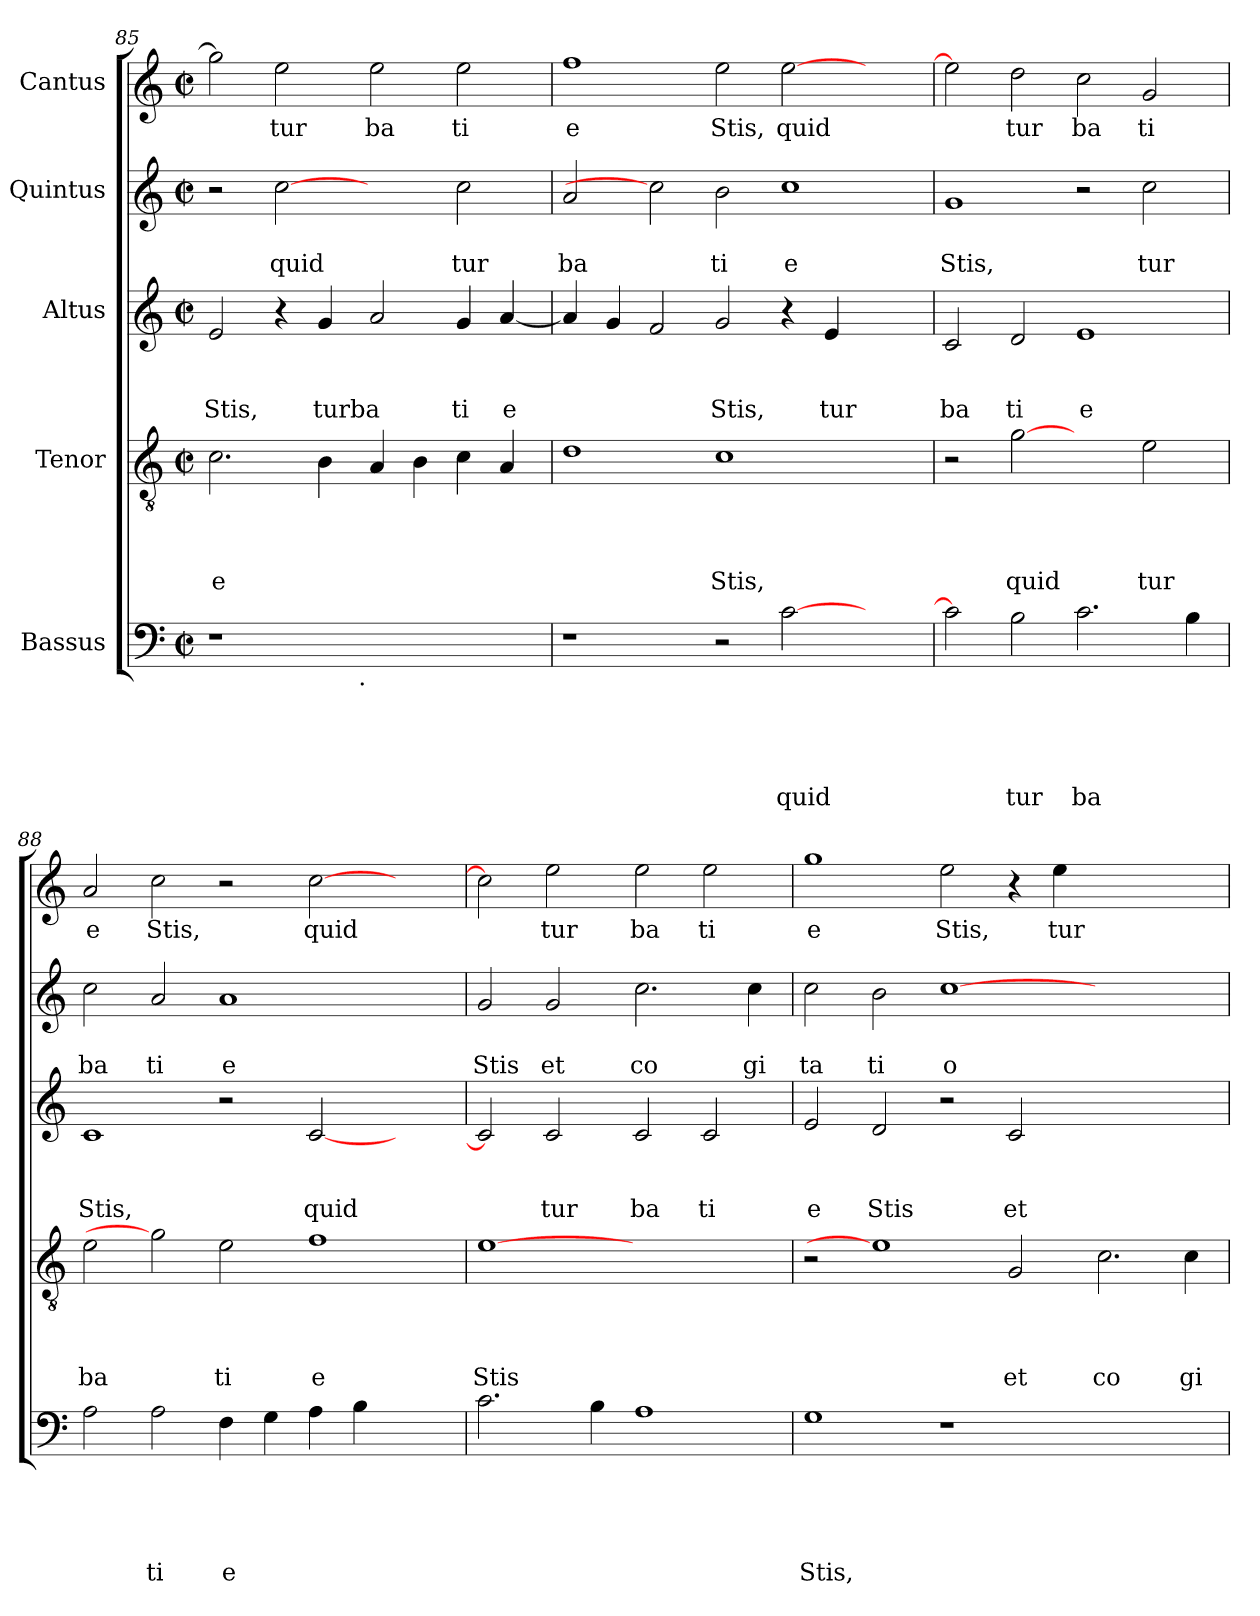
**kern	**text	**text	**text	**text	**text	**kern	**text	**text	**text	**text	**kern	**text	**text	**text	**kern	**text	**text	**kern	**text
*part5	*part5	*part5	*part5	*part5	*part5	*part4	*part4	*part4	*part4	*part4	*part3	*part3	*part3	*part3	*part2	*part2	*part2	*part1	*part1
*staff5	*staff5	*staff5	*staff5	*staff5	*staff5	*staff4	*staff4	*staff4	*staff4	*staff4	*staff3	*staff3	*staff3	*staff3	*staff2	*staff2	*staff2	*staff1	*staff1
*I"Bassus	*	*	*	*	*	*I"Tenor	*	*	*	*	*I"Altus	*	*	*	*I"Quintus	*	*	*I"Cantus	*
*clefF4	*	*	*	*	*	*clefGv2	*	*	*	*	*clefG2	*	*	*	*clefG2	*	*	*clefG2	*
*k[]	*	*	*	*	*	*k[]	*	*	*	*	*k[]	*	*	*	*k[]	*	*	*k[]	*
*C:	*	*	*	*	*	*C:	*	*	*	*	*C:	*	*	*	*C:	*	*	*C:	*
*M2/2	*	*	*	*	*	*M2/2	*	*	*	*	*M2/2	*	*	*	*M2/2	*	*	*M2/2	*
*met(c|)	*	*	*	*	*	*met(c|)	*	*	*	*	*met(c|)	*	*	*	*met(c|)	*	*	*met(c|)	*
=85	=85	=85	=85	=85	=85	=85	=85	=85	=85	=85	=85	=85	=85	=85	=85	=85	=85	=85	=85
!	!	!	!	!	!	!	!	!	!	!LO:LY:b	!	!	!	!LO:LY:b	!	!	!	!	!
*^	*	*	*	*	*	*	*	*	*	*	*	*	*	*	*	*	*	*	*
1r	2ryy	.	.	.	.	.	2.c\	.	.	.	e	2e/	.	.	Stis,	2r	.	.	2gg\]	.
!	!	!	!	!	!	!	!	!	!	!	!	!	!	!	!	!	!	!LO:LY:b	!	!LO:LY:b
.	4...ryy	.	.	.	.	.	.	.	.	.	.	4r	.	.	.	[2cc	.	quid	2ee\	tur
!	!	!	!	!	!	!	!	!	!	!	!	!	!	!	!LO:LY:b	!	!	!	!	!
.	.	.	.	.	.	.	4B\	.	.	.	.	4g/	.	.	turba	.	.	.	.	.
!	!LO:TX:b:t=.	!	!	!	!	!	!	!	!	!	!	!	!	!	!	!	!	!	!	!
.	1ryy	.	.	.	.	.	.	.	.	.	.	.	.	.	.	.	.	.	.	.
!	!	!	!	!	!	!	!	!	!	!	!	!	!	!	!	!	!	!	!	!LO:LY:b
1ryy	.	.	.	.	.	.	4A/	.	.	.	.	2a/	.	.	.	2ryy	.	.	2ee\	ba
.	.	.	.	.	.	.	4B\	.	.	.	.	.	.	.	.	.	.	.	.	.
!	!	!	!	!	!	!	!	!	!	!	!	!	!	!	!LO:LY:b	!	!	!LO:LY:b	!	!LO:LY:b
.	.	.	.	.	.	.	4c\	.	.	.	.	4g/	.	.	ti	2cc\	.	tur	2ee\	ti
!	!	!	!	!	!	!	!	!	!	!	!	!	!	!	!LO:LY:b	!	!	!	!	!
.	.	.	.	.	.	.	4A/	.	.	.	.	[<4a/	.	.	e	.	.	.	.	.
.	32ryy	.	.	.	.	.	.	.	.	.	.	.	.	.	.	.	.	.	.	.
=86	=86	=86	=86	=86	=86	=86	=86	=86	=86	=86	=86	=86	=86	=86	=86	=86	=86	=86	=86	=86
!	!	!	!	!	!	!	!	!	!	!	!	!	!	!	!	!	!	!LO:LY:b	!	!LO:LY:b
*v	*v	*	*	*	*	*	*	*	*	*	*	*	*	*	*	*	*	*	*	*
1r	.	.	.	.	.	1d	.	.	.	.	4a/]	.	.	.	2a/	.	ba	1ff	e
.	.	.	.	.	.	.	.	.	.	.	4g/	.	.	.	.	.	.	.	.
.	.	.	.	.	.	.	.	.	.	.	2f/	.	.	.	2cc]	.	.	.	.
!	!	!	!	!	!	!	!	!	!	!LO:LY:b	!	!	!	!LO:LY:b	!	!	!LO:LY:b	!	!LO:LY:b
2r	.	.	.	.	.	1c	.	.	.	Stis,	2g/	.	.	Stis,	2b\	.	ti	2ee\	Stis,
!	!	!	!	!	!LO:LY:b	!	!	!	!	!	!	!	!	!	!	!	!LO:LY:b	!	!LO:LY:b
[>2c\	.	.	.	.	quid	.	.	.	.	.	4r	.	.	.	1cc	.	e	[>2ee\	quid
!	!	!	!	!	!	!	!	!	!	!	!	!	!	!LO:LY:b	!	!	!	!	!
.	.	.	.	.	.	.	.	.	.	.	4e/	.	.	tur	.	.	.	.	.
2ryy	.	.	.	.	.	2ryy	.	.	.	.	2ryy	.	.	.	.	.	.	2ryy	.
=87	=87	=87	=87	=87	=87	=87	=87	=87	=87	=87	=87	=87	=87	=87	=87	=87	=87	=87	=87
!	!	!	!	!	!	!	!	!	!	!	!	!	!	!LO:LY:b	!	!	!LO:LY:b	!	!
2c\]	.	.	.	.	.	2r	.	.	.	.	2c/	.	.	ba	1g	.	Stis,	2ee\]	.
!	!	!	!	!	!LO:LY:b	!	!	!	!	!LO:LY:b	!	!	!	!LO:LY:b	!	!	!	!	!LO:LY:b
2B\	.	.	.	.	tur	[2g	.	.	.	quid	2d/	.	.	ti	.	.	.	2dd\	tur
!	!	!	!	!	!LO:LY:b	!	!	!	!	!	!	!	!	!LO:LY:b	!	!	!	!	!LO:LY:b
2.c\	.	.	.	.	ba	2ryy	.	.	.	.	1e	.	.	e	2r	.	.	2cc\	ba
!	!	!	!	!	!	!	!	!	!	!LO:LY:b	!	!	!	!	!	!	!LO:LY:b	!	!LO:LY:b
.	.	.	.	.	.	2e\	.	.	.	tur	.	.	.	.	2cc\	.	tur	2g/	ti
4B\	.	.	.	.	.	.	.	.	.	.	.	.	.	.	.	.	.	.	.
=88	=88	=88	=88	=88	=88	=88	=88	=88	=88	=88	=88	=88	=88	=88	=88	=88	=88	=88	=88
!	!	!	!	!	!	!	!	!	!	!LO:LY:b	!	!	!	!LO:LY:b	!	!	!LO:LY:b	!	!LO:LY:b
2A\	.	.	.	.	.	2e\	.	.	.	ba	1c	.	.	Stis,	2cc\	.	ba	2a/	e
!	!	!	!	!	!LO:LY:b	!	!	!	!	!	!	!	!	!	!	!	!LO:LY:b	!	!LO:LY:b
2A\	.	.	.	.	ti	2g]	.	.	.	.	.	.	.	.	2a/	.	ti	2cc\	Stis,
!	!	!	!	!	!LO:LY:b	!	!	!	!	!LO:LY:b	!	!	!	!	!	!	!LO:LY:b	!	!
4F\	.	.	.	.	e	2e\	.	.	.	ti	2r	.	.	.	1a	.	e	2r	.
4G\	.	.	.	.	.	.	.	.	.	.	.	.	.	.	.	.	.	.	.
!	!	!	!	!	!	!	!	!	!	!LO:LY:b	!	!	!	!LO:LY:b	!	!	!	!	!LO:LY:b
4A\	.	.	.	.	.	1f	.	.	.	e	[<2c/	.	.	quid	.	.	.	[>2cc\	quid
4B\	.	.	.	.	.	.	.	.	.	.	.	.	.	.	.	.	.	.	.
2ryy	.	.	.	.	.	.	.	.	.	.	2ryy	.	.	.	2ryy	.	.	2ryy	.
=89	=89	=89	=89	=89	=89	=89	=89	=89	=89	=89	=89	=89	=89	=89	=89	=89	=89	=89	=89
!	!	!	!	!	!	!	!	!	!	!LO:LY:b	!	!	!	!	!	!	!LO:LY:b	!	!
2.c\	.	.	.	.	.	[1e	.	.	.	Stis	2c/]	.	.	.	2g/	.	Stis	2cc\]	.
!	!	!	!	!	!	!	!	!	!	!	!	!	!	!LO:LY:b	!	!	!LO:LY:b	!	!LO:LY:b
.	.	.	.	.	.	.	.	.	.	.	2c/	.	.	tur	2g/	.	et	2ee\	tur
4B\	.	.	.	.	.	.	.	.	.	.	.	.	.	.	.	.	.	.	.
!	!	!	!	!	!	!	!	!	!	!	!	!	!	!LO:LY:b	!	!	!LO:LY:b	!	!LO:LY:b
1A	.	.	.	.	.	1ryy	.	.	.	.	2c/	.	.	ba	2.cc\	.	co	2ee\	ba
!	!	!	!	!	!	!	!	!	!	!	!	!	!	!LO:LY:b	!	!	!	!	!LO:LY:b
.	.	.	.	.	.	.	.	.	.	.	2c/	.	.	ti	.	.	.	2ee\	ti
!	!	!	!	!	!	!	!	!	!	!	!	!	!	!	!	!	!LO:LY:b	!	!
.	.	.	.	.	.	.	.	.	.	.	.	.	.	.	4cc\	.	gi	.	.
!!LO:LB:g=z
=90	=90	=90	=90	=90	=90	=90	=90	=90	=90	=90	=90	=90	=90	=90	=90	=90	=90	=90	=90
!	!	!	!	!	!LO:LY:b	!	!	!	!	!	!	!	!	!LO:LY:b	!	!	!LO:LY:b	!	!LO:LY:b
1G	.	.	.	.	Stis,	2r	.	.	.	.	2e/	.	.	e	2cc\	.	ta	1gg	e
!	!	!	!	!	!	!	!	!	!	!	!	!	!	!LO:LY:b	!	!	!LO:LY:b	!	!
.	.	.	.	.	.	1e]	.	.	.	.	2d/	.	.	Stis	2b\	.	ti	.	.
!	!	!	!	!	!	!	!	!	!	!	!	!	!	!	!	!	!LO:LY:b:rj	!	!LO:LY:b
1r	.	.	.	.	.	.	.	.	.	.	2r	.	.	.	[>1cc	.	o	2ee\	Stis,
!	!	!	!	!	!	!	!	!	!	!LO:LY:b	!	!	!	!LO:LY:b	!	!	!	!	!
.	.	.	.	.	.	2G/	.	.	.	et	2c/	.	.	et	.	.	.	4r	.
!	!	!	!	!	!	!	!	!	!	!	!	!	!	!	!	!	!	!	!LO:LY:b
.	.	.	.	.	.	.	.	.	.	.	.	.	.	.	.	.	.	4ee\	tur
!	!	!	!	!	!	!	!	!	!	!LO:LY:b	!	!	!	!	!	!	!	!	!
1ryy	.	.	.	.	.	2.c\	.	.	.	co	1ryy	.	.	.	1ryy	.	.	1ryy	.
!	!	!	!	!	!	!	!	!	!	!LO:LY:b	!	!	!	!	!	!	!	!	!
.	.	.	.	.	.	4c\	.	.	.	gi	.	.	.	.	.	.	.	.	.
=	=	=	=	=	=	=	=	=	=	=	=	=	=	=	=	=	=	=	=
*-	*-	*-	*-	*-	*-	*-	*-	*-	*-	*-	*-	*-	*-	*-	*-	*-	*-	*-	*-
